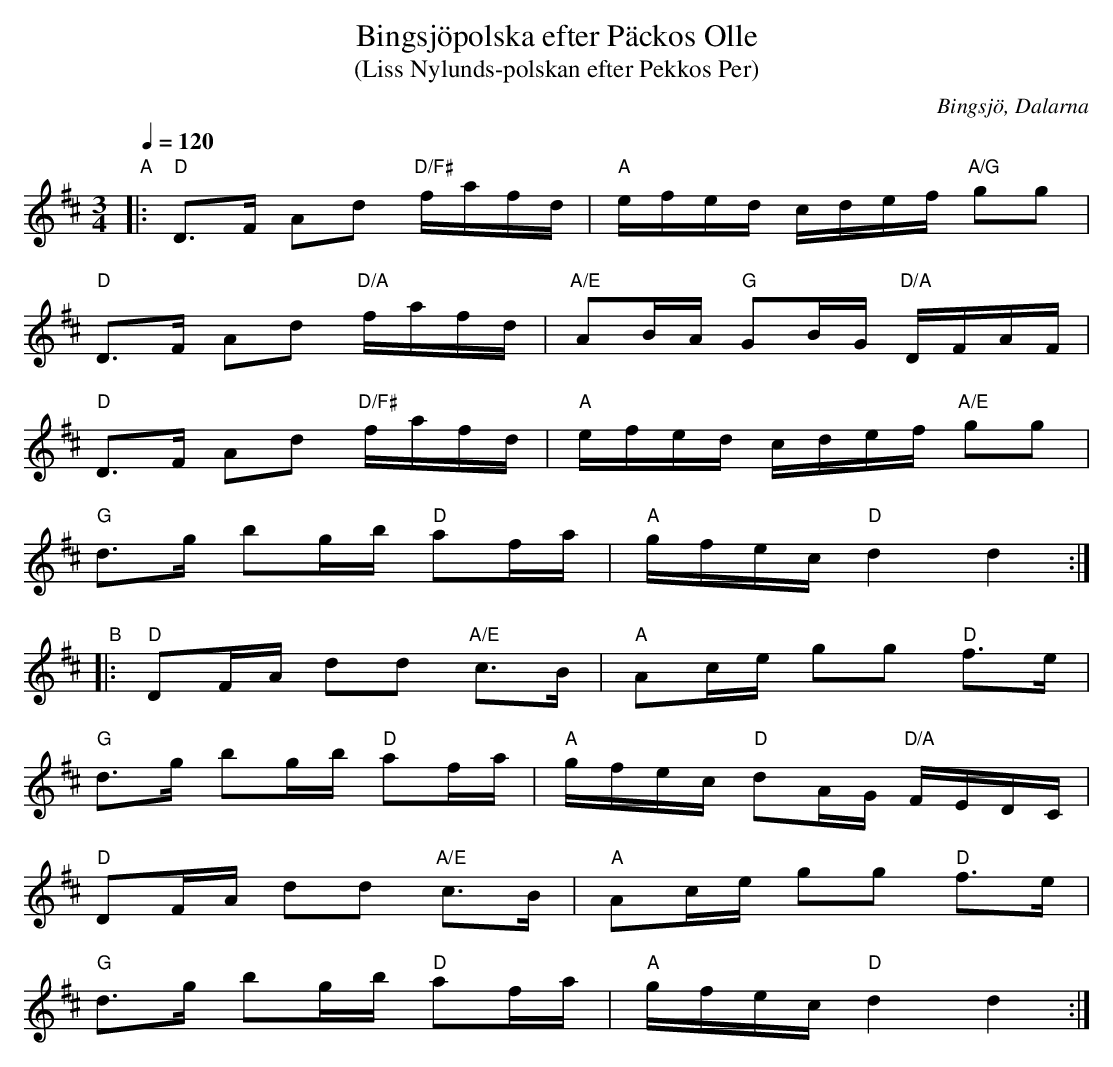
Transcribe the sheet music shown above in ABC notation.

X:1
T:Bingsjöpolska efter Päckos Olle
T:(Liss Nylunds-polskan efter Pekkos Per)
O:Bingsjö, Dalarna
M:3/4
L:1/16
Q:1/4=120
K:D
"A"
|: "D"D3F A2d2 "D/F#"fafd | "A"efed cdef "A/G"g2g2 |
  "D"D3F A2d2 "D/A"fafd | "A/E"A2BA "G"G2BG "D/A"DFAF |
  "D"D3F A2d2 "D/F#"fafd | "A"efed cdef "A/E"g2g2 |
  "G"d3g b2gb "D"a2fa | "A"gfec "D"d4 d4 :|
"B"
|: "D"D2FA d2d2 "A/E"c3B | "A"A2ce g2g2 "D"f3e |
  "G"d3g b2gb "D"a2fa | "A"gfec "D"d2AG "D/A"FEDC |
  "D"D2FA d2d2 "A/E"c3B | "A"A2ce g2g2 "D"f3e |
  "G"d3g b2gb "D"a2fa | "A"gfec "D"d4 d4 :|
